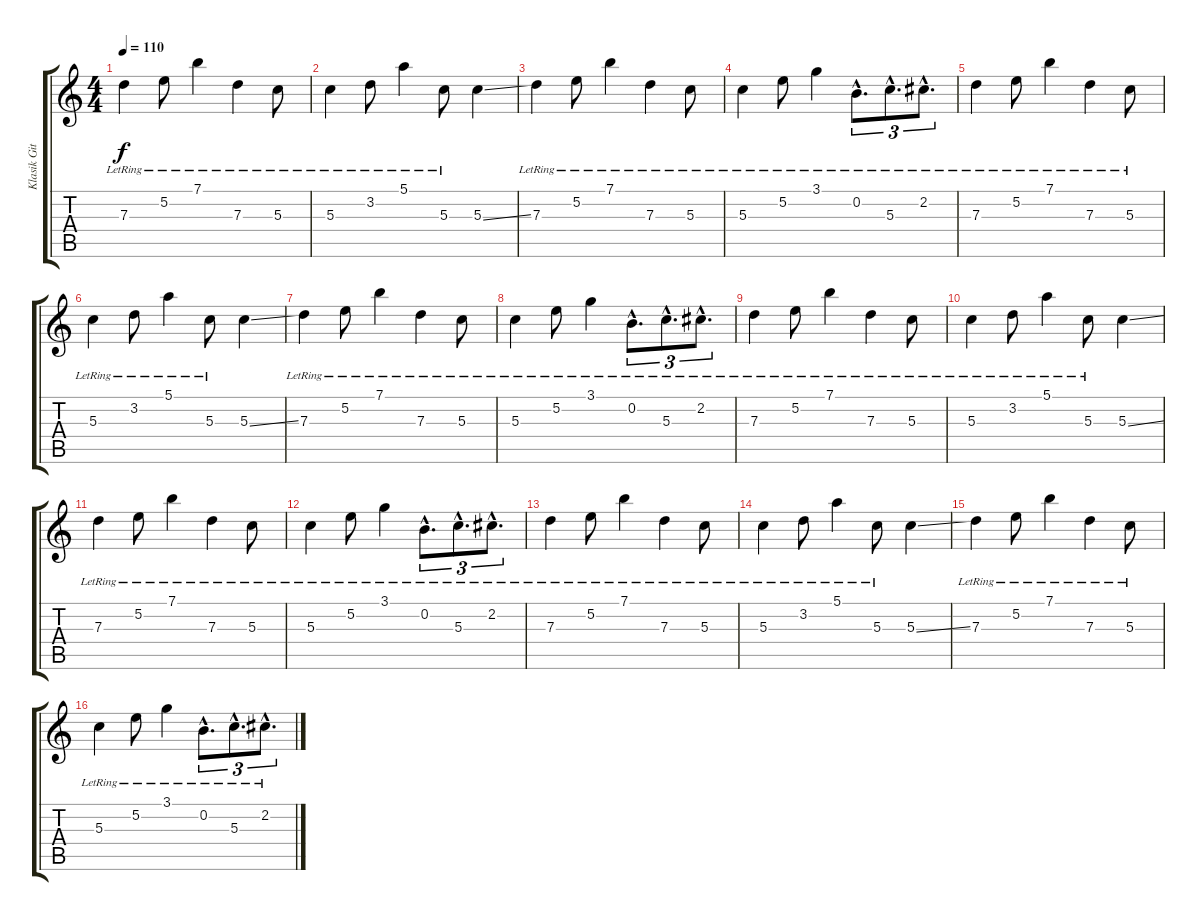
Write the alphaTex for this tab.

\track ("Klasik Gitar" "Klasik Git") {instrument acousticguitarnylon}
\staff {score tabs}
\tuning (E4 B3 G3 D3 A2 E2) {hide}
\ts (4 4)
\tempo 110
\clef g2
\ks c
7.3{lr}.4{dy f} 5.2{lr}.8 7.1{lr}.4 7.3{lr}.4 5.3{lr}.8 |
5.3{lr}.4 3.2{lr}.8 5.1{lr}.4 5.3{lr}.8 5.3{ss}.4 |
7.3{lr}.4 5.2{lr}.8 7.1{lr}.4 7.3{lr}.4 5.3{lr}.8 |
5.3{lr}.4 5.2{lr}.8 3.1{lr}.4 0.2{hac lr}.8{d tu (3 2)} 5.3{hac lr}.8{d tu (3 2)} 2.2{hac lr}.8{d tu (3 2)} |
7.3{lr}.4 5.2{lr}.8 7.1{lr}.4 7.3{lr}.4 5.3{lr}.8 |
5.3{lr}.4 3.2{lr}.8 5.1{lr}.4 5.3{lr}.8 5.3{ss}.4 |
7.3{lr}.4 5.2{lr}.8 7.1{lr}.4 7.3{lr}.4 5.3{lr}.8 |
5.3{lr}.4 5.2{lr}.8 3.1{lr}.4 0.2{hac lr}.8{d tu (3 2)} 5.3{hac lr}.8{d tu (3 2)} 2.2{hac lr}.8{d tu (3 2)} |
7.3{lr}.4 5.2{lr}.8 7.1{lr}.4 7.3{lr}.4 5.3{lr}.8 |
5.3{lr}.4 3.2{lr}.8 5.1{lr}.4 5.3{lr}.8 5.3{ss}.4 |
7.3{lr}.4 5.2{lr}.8 7.1{lr}.4 7.3{lr}.4 5.3{lr}.8 |
5.3{lr}.4 5.2{lr}.8 3.1{lr}.4 0.2{hac lr}.8{d tu (3 2)} 5.3{hac lr}.8{d tu (3 2)} 2.2{hac lr}.8{d tu (3 2)} |
7.3{lr}.4 5.2{lr}.8 7.1{lr}.4 7.3{lr}.4 5.3{lr}.8 |
5.3{lr}.4 3.2{lr}.8 5.1{lr}.4 5.3{lr}.8 5.3{ss}.4 |
7.3{lr}.4 5.2{lr}.8 7.1{lr}.4 7.3{lr}.4 5.3{lr}.8 |
5.3{lr}.4 5.2{lr}.8 3.1{lr}.4 0.2{hac lr}.8{d tu (3 2)} 5.3{hac lr}.8{d tu (3 2)} 2.2{hac lr}.8{d tu (3 2)}
